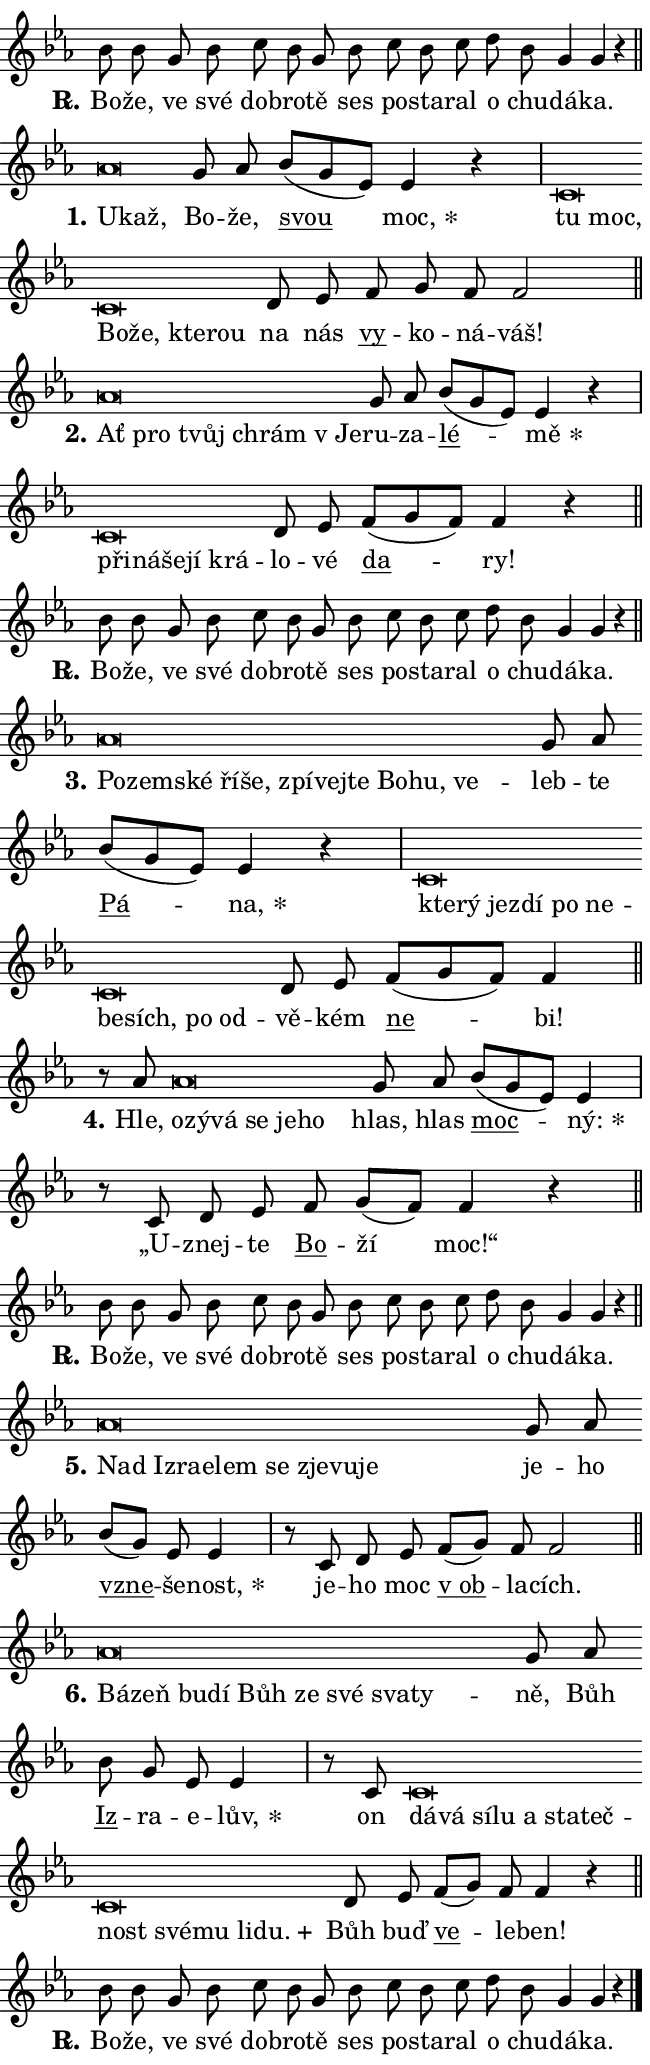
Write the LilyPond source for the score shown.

\version "2.24.0"
\header { tagline = "" }
\paper {
  indent = 0\cm
  top-margin = 0\cm
  right-margin = 0.13\cm % to fit lyric hyphens
  bottom-margin = 0\cm
  left-margin = 0\cm
  paper-width = 11\cm
  page-breaking = #ly:one-page-breaking
  system-system-spacing.basic-distance = #11
  score-system-spacing.basic-distance = #11
  ragged-last = ##f
}


%% Author: Thomas Morley
%% https://lists.gnu.org/archive/html/lilypond-user/2020-05/msg00002.html
#(define (line-position grob)
"Returns position of @var[grob} in current system:
   @code{'start}, if at first time-step
   @code{'end}, if at last time-step
   @code{'middle} otherwise
"
  (let* ((col (ly:item-get-column grob))
         (ln (ly:grob-object col 'left-neighbor))
         (rn (ly:grob-object col 'right-neighbor))
         (col-to-check-left (if (ly:grob? ln) ln col))
         (col-to-check-right (if (ly:grob? rn) rn col))
         (break-dir-left
           (and
             (ly:grob-property col-to-check-left 'non-musical #f)
             (ly:item-break-dir col-to-check-left)))
         (break-dir-right
           (and
             (ly:grob-property col-to-check-right 'non-musical #f)
             (ly:item-break-dir col-to-check-right))))
        (cond ((eqv? 1 break-dir-left) 'start)
              ((eqv? -1 break-dir-right) 'end)
              (else 'middle))))

#(define (tranparent-at-line-position vctor)
  (lambda (grob)
  "Relying on @code{line-position} select the relevant enry from @var{vctor}.
Used to determine transparency,"
    (case (line-position grob)
      ((end) (not (vector-ref vctor 0)))
      ((middle) (not (vector-ref vctor 1)))
      ((start) (not (vector-ref vctor 2))))))

noteHeadBreakVisibility =
#(define-music-function (break-visibility)(vector?)
"Makes @code{NoteHead}s transparent relying on @var{break-visibility}"
#{
  \override NoteHead.transparent =
    #(tranparent-at-line-position break-visibility)
#})

#(define delete-ledgers-for-transparent-note-heads
  (lambda (grob)
    "Reads whether a @code{NoteHead} is transparent.
If so this @code{NoteHead} is removed from @code{'note-heads} from
@var{grob}, which is supposed to be @code{LedgerLineSpanner}.
As a result ledgers are not printed for this @code{NoteHead}"
    (let* ((nhds-array (ly:grob-object grob 'note-heads))
           (nhds-list
             (if (ly:grob-array? nhds-array)
                 (ly:grob-array->list nhds-array)
                 '()))
           ;; Relies on the transparent-property being done before
           ;; Staff.LedgerLineSpanner.after-line-breaking is executed.
           ;; This is fragile ...
           (to-keep
             (remove
               (lambda (nhd)
                 (ly:grob-property nhd 'transparent #f))
               nhds-list)))
      ;; TODO find a better method to iterate over grob-arrays, similiar
      ;; to filter/remove etc for lists
      ;; For now rebuilt from scratch
      (set! (ly:grob-object grob 'note-heads)  '())
      (for-each
        (lambda (nhd)
          (ly:pointer-group-interface::add-grob grob 'note-heads nhd))
        to-keep))))

squashNotes = {
  \override NoteHead.X-extent = #'(-0.2 . 0.2)
  \override NoteHead.Y-extent = #'(-0.75 . 0)
  \override NoteHead.stencil =
    #(lambda (grob)
       (let ((pos (ly:grob-property grob 'staff-position)))
         (begin
           (if (< pos -7) (display "ERROR: Lower brevis then expected\n") (display ""))
           (if (<= pos -6) ly:text-interface::print ly:note-head::print))))
}
unSquashNotes = {
  \revert NoteHead.X-extent
  \revert NoteHead.Y-extent
  \revert NoteHead.stencil
}

hideNotes = \noteHeadBreakVisibility #begin-of-line-visible
unHideNotes = \noteHeadBreakVisibility #all-visible

% work-around for resetting accidentals
% https://lilypond.org/doc/v2.23/Documentation/notation/displaying-rhythms#unmetered-music
cadenzaMeasure = {
  \cadenzaOff
  \partial 1024 s1024
  \cadenzaOn
}

#(define-markup-command (accent layout props text) (markup?)
  "Underline accented syllable"
  (interpret-markup layout props
    #{\markup \override #'(offset . 4.3) \underline { #text }#}))

responsum = \markup \concat {
  "R" \hspace #-1.05 \path #0.1 #'((moveto 0 0.07) (lineto 0.9 0.8)) \hspace #0.05 "."
}

spaceSize = #0.6828661417322834 % exact space size for TeX Gyre Schola

\layout {
  \context {
    \Staff
    \remove "Time_signature_engraver"
    \override LedgerLineSpanner.after-line-breaking = #delete-ledgers-for-transparent-note-heads
  }
  \context {
    \Lyrics {
      \override LyricSpace.minimum-distance = \spaceSize
      \override LyricText.font-name = #"TeX Gyre Schola"
      \override LyricText.font-size = 1
      \override StanzaNumber.font-name = #"TeX Gyre Schola Bold"
      \override StanzaNumber.font-size = 1
    }
  }
  \context {
    \Score 
    \override NoteHead.text =
      #(lambda (grob) 
        (let ((pos (ly:grob-property grob 'staff-position)))
          #{\markup {
            \combine
              \halign #-0.55 \raise #(if (= pos -6) 0 0.5) \override #'(thickness . 2) \draw-line #'(3.2 . 0)
              \musicglyph "noteheads.sM1"
          }#}))
  }
}

% magnetic-lyrics.ily
%
%   written by
%     Jean Abou Samra <jean@abou-samra.fr>
%     Werner Lemberg <wl@gnu.org>
%
%   adapted by
%     Jiri Hon <jiri.hon@gmail.com>
%
% Version 2022-Apr-15

% https://www.mail-archive.com/lilypond-user@gnu.org/msg149350.html

#(define (Left_hyphen_pointer_engraver context)
   "Collect syllable-hyphen-syllable occurrences in lyrics and store
them in properties.  This engraver only looks to the left.  For
example, if the lyrics input is @code{foo -- bar}, it does the
following.

@itemize @bullet
@item
Set the @code{text} property of the @code{LyricHyphen} grob between
@q{foo} and @q{bar} to @code{foo}.

@item
Set the @code{left-hyphen} property of the @code{LyricText} grob with
text @q{foo} to the @code{LyricHyphen} grob between @q{foo} and
@q{bar}.
@end itemize

Use this auxiliary engraver in combination with the
@code{lyric-@/text::@/apply-@/magnetic-@/offset!} hook."
   (let ((hyphen #f)
         (text #f))
     (make-engraver
      (acknowledgers
       ((lyric-syllable-interface engraver grob source-engraver)
        (set! text grob)))
      (end-acknowledgers
       ((lyric-hyphen-interface engraver grob source-engraver)
        ;(when (not (grob::has-interface grob 'lyric-space-interface))
          (set! hyphen grob)));)
      ((stop-translation-timestep engraver)
       (when (and text hyphen)
         (ly:grob-set-object! text 'left-hyphen hyphen))
       (set! text #f)
       (set! hyphen #f)))))

#(define (lyric-text::apply-magnetic-offset! grob)
   "If the space between two syllables is less than the value in
property @code{LyricText@/.details@/.squash-threshold}, move the right
syllable to the left so that it gets concatenated with the left
syllable.

Use this function as a hook for
@code{LyricText@/.after-@/line-@/breaking} if the
@code{Left_@/hyphen_@/pointer_@/engraver} is active."
   (let ((hyphen (ly:grob-object grob 'left-hyphen #f)))
     (when hyphen
       (let ((left-text (ly:spanner-bound hyphen LEFT)))
         (when (grob::has-interface left-text 'lyric-syllable-interface)
           (let* ((common (ly:grob-common-refpoint grob left-text X))
                  (this-x-ext (ly:grob-extent grob common X))
                  (left-x-ext
                   (begin
                     ;; Trigger magnetism for left-text.
                     (ly:grob-property left-text 'after-line-breaking)
                     (ly:grob-extent left-text common X)))
                  ;; `delta` is the gap width between two syllables.
                  (delta (- (interval-start this-x-ext)
                            (interval-end left-x-ext)))
                  (details (ly:grob-property grob 'details))
                  (threshold (assoc-get 'squash-threshold details 0.2)))
             (when (< delta threshold)
               (let* (;; We have to manipulate the input text so that
                      ;; ligatures crossing syllable boundaries are not
                      ;; disabled.  For languages based on the Latin
                      ;; script this is essentially a beautification.
                      ;; However, for non-Western scripts it can be a
                      ;; necessity.
                      (lt (ly:grob-property left-text 'text))
                      (rt (ly:grob-property grob 'text))
                      (is-space (grob::has-interface hyphen 'lyric-space-interface))
                      (space (if is-space " " ""))
                      (extra-delta (if is-space spaceSize 0))
                      ;; Append new syllable.
                      (ltrt-space (if (and (string? lt) (string? rt))
                                (string-append lt space rt)
                                (make-concat-markup (list lt space rt))))
                      ;; Right-align `ltrt` to the right side.
                      (ltrt-space-markup (grob-interpret-markup
                               grob
                               (make-translate-markup
                                (cons (interval-length this-x-ext) 0)
                                (make-right-align-markup ltrt-space)))))
                 (begin
                   ;; Don't print `left-text`.
                   (ly:grob-set-property! left-text 'stencil #f)
                   ;; Set text and stencil (which holds all collected
                   ;; syllables so far) and shift it to the left.
                   (ly:grob-set-property! grob 'text ltrt-space)
                   (ly:grob-set-property! grob 'stencil ltrt-space-markup)
                   (ly:grob-translate-axis! grob (- (- delta extra-delta)) X))))))))))


#(define (lyric-hyphen::displace-bounds-first grob)
   ;; Make very sure this callback isn't triggered too early.
   (let ((left (ly:spanner-bound grob LEFT))
         (right (ly:spanner-bound grob RIGHT)))
     (ly:grob-property left 'after-line-breaking)
     (ly:grob-property right 'after-line-breaking)
     (ly:lyric-hyphen::print grob)))

squashThreshold = #0.4

\layout {
  \context {
    \Lyrics
    \consists #Left_hyphen_pointer_engraver
    \override LyricText.after-line-breaking =
      #lyric-text::apply-magnetic-offset!
    \override LyricHyphen.stencil = #lyric-hyphen::displace-bounds-first
    \override LyricText.details.squash-threshold = \squashThreshold
    \override LyricHyphen.minimum-distance = 0
    \override LyricHyphen.minimum-length = \squashThreshold
  }
}

squashText = \override LyricText.details.squash-threshold = 9999
unSquashText = \override LyricText.details.squash-threshold = \squashThreshold

leftText = \override LyricText.self-alignment-X = #LEFT
unLeftText = \revert LyricText.self-alignment-X

starOffset = #(lambda (grob) 
                (let ((x_offset (ly:self-alignment-interface::aligned-on-x-parent grob)))
                  (if (= x_offset 0) 0 (+ x_offset 1.2))))

star = #(define-music-function (syllable)(string?)
"Append star separator at the end of a syllable"
#{
  \once \override LyricText.X-offset = #starOffset
  \lyricmode { \markup {
    #syllable
    \override #'((font-name . "TeX Gyre Schola Bold")) \hspace #0.2 \lower #0.65 \larger "*"
  } }
#})

starAccent = #(define-music-function (syllable)(string?)
"Append star separator at the end of a syllable and make accent"
#{
  \once \override LyricText.X-offset = #starOffset
  \lyricmode { \markup {
    \accent #syllable
    \override #'((font-name . "TeX Gyre Schola Bold")) \hspace #0.2 \lower #0.65 \larger "*"
  } }
#})

breath = #(define-music-function (syllable)(string?)
"Append breathing indicator at the end of a syllable"
#{
  \lyricmode { \markup { #syllable "+" } }
#})

optionalBreath = #(define-music-function (syllable)(string?)
"Append optional breathing indicator at the end of a syllable"
#{
  \lyricmode { \markup { #syllable "(+)" } }
#})


\score {
    <<
        \new Voice = "melody" { \cadenzaOn \key es \major \relative { bes'8 bes g bes c bes g bes \bar "" c bes c \bar "" d bes g4 g r \cadenzaMeasure \bar "||" \break } }
        \new Lyrics \lyricsto "melody" { \lyricmode { \set stanza = \responsum
Bo -- že, ve své dob -- ro -- tě ses po -- sta -- ral o chu -- dá -- ka. } }
    >>
    \layout {}
}

\score {
    <<
        \new Voice = "melody" { \cadenzaOn \key es \major \relative { \squashNotes as'\breve*1/16 \hideNotes \breve*1/16 \bar "" \unHideNotes \unSquashNotes g8 as \bar "" bes[( g es)] es4 r \cadenzaMeasure \bar "|" \squashNotes c\breve*1/16 \hideNotes \breve*1/16 \bar "" \breve*1/16 \bar "" \breve*1/16 \bar "" \breve*1/16 \breve*1/16 \bar "" \unHideNotes \unSquashNotes d8 es \bar "" f g f f2 \cadenzaMeasure \bar "||" \break } }
        \new Lyrics \lyricsto "melody" { \lyricmode { \set stanza = "1."
\leftText U -- \squashText kaž, \unLeftText \unSquashText Bo -- že, \markup \accent svou \star moc, \leftText tu \squashText moc, Bo -- že, kte -- rou \unLeftText \unSquashText na nás \markup \accent vy -- ko -- ná -- váš! } }
    >>
    \layout {}
}

\score {
    <<
        \new Voice = "melody" { \cadenzaOn \key es \major \relative { \squashNotes as'\breve*1/16 \hideNotes \breve*1/16 \bar "" \breve*1/16 \bar "" \breve*1/16 \breve*1/16 \bar "" \unHideNotes \unSquashNotes g8 as \bar "" bes[( g es)] es4 r \cadenzaMeasure \bar "|" \squashNotes c\breve*1/16 \hideNotes \breve*1/16 \bar "" \breve*1/16 \bar "" \breve*1/16 \breve*1/16 \bar "" \unHideNotes \unSquashNotes d8 es \bar "" f[( g f)] f4 r \cadenzaMeasure \bar "||" \break } }
        \new Lyrics \lyricsto "melody" { \lyricmode { \set stanza = "2."
\leftText Ať \squashText pro tvůj chrám "v Je" -- \unLeftText \unSquashText ru -- za -- \markup \accent lé -- \star mě \leftText při -- \squashText ná -- še -- jí krá -- \unLeftText \unSquashText lo -- vé \markup \accent da -- ry! } }
    >>
    \layout {}
}

\score {
    <<
        \new Voice = "melody" { \cadenzaOn \key es \major \relative { bes'8 bes g bes c bes g bes \bar "" c bes c \bar "" d bes g4 g r \cadenzaMeasure \bar "||" \break } }
        \new Lyrics \lyricsto "melody" { \lyricmode { \set stanza = \responsum
Bo -- že, ve své dob -- ro -- tě ses po -- sta -- ral o chu -- dá -- ka. } }
    >>
    \layout {}
}

\score {
    <<
        \new Voice = "melody" { \cadenzaOn \key es \major \relative { \squashNotes as'\breve*1/16 \hideNotes \breve*1/16 \bar "" \breve*1/16 \bar "" \breve*1/16 \bar "" \breve*1/16 \bar "" \breve*1/16 \bar "" \breve*1/16 \bar "" \breve*1/16 \bar "" \breve*1/16 \bar "" \breve*1/16 \breve*1/16 \bar "" \unHideNotes \unSquashNotes g8 as \bar "" bes[( g es)] es4 r \cadenzaMeasure \bar "|" \squashNotes c\breve*1/16 \hideNotes \breve*1/16 \bar "" \breve*1/16 \bar "" \breve*1/16 \bar "" \breve*1/16 \bar "" \breve*1/16 \bar "" \breve*1/16 \bar "" \breve*1/16 \bar "" \breve*1/16 \breve*1/16 \bar "" \unHideNotes \unSquashNotes d8 es \bar "" f[( g f)] f4 \cadenzaMeasure \bar "||" \break } }
        \new Lyrics \lyricsto "melody" { \lyricmode { \set stanza = "3."
\leftText Po -- \squashText zem -- ské ří -- še, zpí -- vej -- te Bo -- hu, ve -- \unLeftText \unSquashText leb -- te \markup \accent Pá -- \star na, \leftText kte -- \squashText rý jez -- dí po ne -- be -- sích, po od -- \unLeftText \unSquashText vě -- kém \markup \accent ne -- bi! } }
    >>
    \layout {}
}

\score {
    <<
        \new Voice = "melody" { \cadenzaOn \key es \major \relative { r8 as'8 \squashNotes as\breve*1/16 \hideNotes \breve*1/16 \bar "" \breve*1/16 \bar "" \breve*1/16 \bar "" \breve*1/16 \breve*1/16 \bar "" \unHideNotes \unSquashNotes g8 as \bar "" bes[( g es)] es4 \cadenzaMeasure \bar "|" r8 c8 d8 es \bar "" f g[( f)] f4 r \cadenzaMeasure \bar "||" \break } }
        \new Lyrics \lyricsto "melody" { \lyricmode { \set stanza = "4."
Hle, \leftText o -- \squashText zý -- vá se je -- ho \unLeftText \unSquashText hlas, hlas \markup \accent moc -- \star ný: „U -- znej -- te \markup \accent Bo -- ží moc!“ } }
    >>
    \layout {}
}

\score {
    <<
        \new Voice = "melody" { \cadenzaOn \key es \major \relative { bes'8 bes g bes c bes g bes \bar "" c bes c \bar "" d bes g4 g r \cadenzaMeasure \bar "||" \break } }
        \new Lyrics \lyricsto "melody" { \lyricmode { \set stanza = \responsum
Bo -- že, ve své dob -- ro -- tě ses po -- sta -- ral o chu -- dá -- ka. } }
    >>
    \layout {}
}

\score {
    <<
        \new Voice = "melody" { \cadenzaOn \key es \major \relative { \squashNotes as'\breve*1/16 \hideNotes \breve*1/16 \bar "" \breve*1/16 \bar "" \breve*1/16 \bar "" \breve*1/16 \bar "" \breve*1/16 \bar "" \breve*1/16 \bar "" \breve*1/16 \breve*1/16 \bar "" \unHideNotes \unSquashNotes g8 as \bar "" bes[( g)] es es4 \cadenzaMeasure \bar "|" r8 c8 d8 es \bar "" f[( g)] f f2 \cadenzaMeasure \bar "||" \break } }
        \new Lyrics \lyricsto "melody" { \lyricmode { \set stanza = "5."
\leftText Nad \squashText Iz -- ra -- e -- lem se zje -- vu -- je \unLeftText \unSquashText je -- ho \markup \accent vzne -- še -- \star nost, je -- ho moc \markup \accent "v ob" -- la -- cích. } }
    >>
    \layout {}
}

\score {
    <<
        \new Voice = "melody" { \cadenzaOn \key es \major \relative { \squashNotes as'\breve*1/16 \hideNotes \breve*1/16 \bar "" \breve*1/16 \bar "" \breve*1/16 \bar "" \breve*1/16 \bar "" \breve*1/16 \bar "" \breve*1/16 \bar "" \breve*1/16 \breve*1/16 \bar "" \unHideNotes \unSquashNotes g8 as \bar "" bes g es es4 \cadenzaMeasure \bar "|" r8 c8 \squashNotes c\breve*1/16 \hideNotes \breve*1/16 \bar "" \breve*1/16 \bar "" \breve*1/16 \bar "" \breve*1/16 \bar "" \breve*1/16 \bar "" \breve*1/16 \bar "" \breve*1/16 \bar "" \breve*1/16 \bar "" \breve*1/16 \bar "" \breve*1/16 \breve*1/16 \bar "" \unHideNotes \unSquashNotes d8 es \bar "" f[( g)] f f4 r \cadenzaMeasure \bar "||" \break } }
        \new Lyrics \lyricsto "melody" { \lyricmode { \set stanza = "6."
\leftText Bá -- \squashText zeň bu -- dí Bůh ze své sva -- ty -- \unLeftText \unSquashText ně, Bůh \markup \accent Iz -- ra -- e -- \star lův, on \leftText dá -- \squashText vá sí -- lu a sta -- teč -- nost své -- mu li -- \breath "du." \unLeftText \unSquashText Bůh buď \markup \accent ve -- le -- ben! } }
    >>
    \layout {}
}

\score {
    <<
        \new Voice = "melody" { \cadenzaOn \key es \major \relative { bes'8 bes g bes c bes g bes \bar "" c bes c \bar "" d bes g4 g r \cadenzaMeasure \bar "||" \break } \bar "|." }
        \new Lyrics \lyricsto "melody" { \lyricmode { \set stanza = \responsum
Bo -- že, ve své dob -- ro -- tě ses po -- sta -- ral o chu -- dá -- ka. } }
    >>
    \layout {}
}
